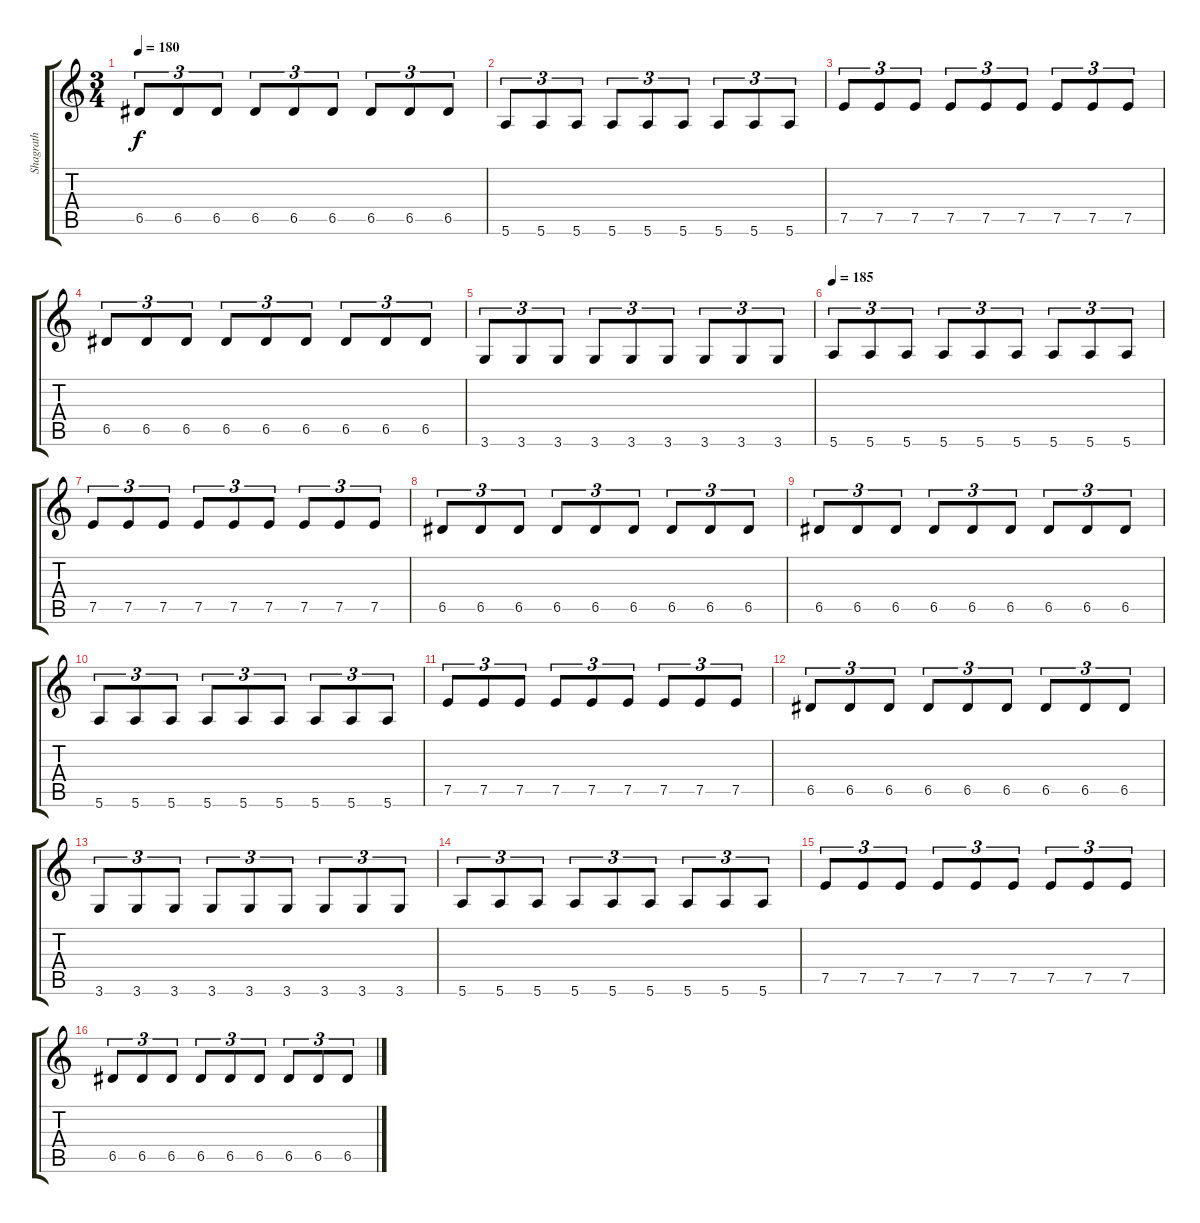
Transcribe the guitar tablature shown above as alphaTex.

\track ("Shagrath" "Shagrath") {instrument distortionguitar}
\staff {score tabs}
\tuning (E4 B3 G3 D3 A2 E2) {hide}
\ts (3 4)
\tempo 180
\clef g2
\ks c
6.5.8{tu (3 2) dy f} 6.5.8{tu (3 2)} 6.5.8{tu (3 2)} 6.5.8{tu (3 2)} 6.5.8{tu (3 2)} 6.5.8{tu (3 2)} 6.5.8{tu (3 2)} 6.5.8{tu (3 2)} 6.5.8{tu (3 2)} |
5.6.8{tu (3 2)} 5.6.8{tu (3 2)} 5.6.8{tu (3 2)} 5.6.8{tu (3 2)} 5.6.8{tu (3 2)} 5.6.8{tu (3 2)} 5.6.8{tu (3 2)} 5.6.8{tu (3 2)} 5.6.8{tu (3 2)} |
7.5.8{tu (3 2)} 7.5.8{tu (3 2)} 7.5.8{tu (3 2)} 7.5.8{tu (3 2)} 7.5.8{tu (3 2)} 7.5.8{tu (3 2)} 7.5.8{tu (3 2)} 7.5.8{tu (3 2)} 7.5.8{tu (3 2)} |
6.5.8{tu (3 2)} 6.5.8{tu (3 2)} 6.5.8{tu (3 2)} 6.5.8{tu (3 2)} 6.5.8{tu (3 2)} 6.5.8{tu (3 2)} 6.5.8{tu (3 2)} 6.5.8{tu (3 2)} 6.5.8{tu (3 2)} |
3.6.8{tu (3 2)} 3.6.8{tu (3 2)} 3.6.8{tu (3 2)} 3.6.8{tu (3 2)} 3.6.8{tu (3 2)} 3.6.8{tu (3 2)} 3.6.8{tu (3 2)} 3.6.8{tu (3 2)} 3.6.8{tu (3 2)} |
\tempo 185
5.6.8{tu (3 2)} 5.6.8{tu (3 2)} 5.6.8{tu (3 2)} 5.6.8{tu (3 2)} 5.6.8{tu (3 2)} 5.6.8{tu (3 2)} 5.6.8{tu (3 2)} 5.6.8{tu (3 2)} 5.6.8{tu (3 2)} |
7.5.8{tu (3 2)} 7.5.8{tu (3 2)} 7.5.8{tu (3 2)} 7.5.8{tu (3 2)} 7.5.8{tu (3 2)} 7.5.8{tu (3 2)} 7.5.8{tu (3 2)} 7.5.8{tu (3 2)} 7.5.8{tu (3 2)} |
6.5.8{tu (3 2)} 6.5.8{tu (3 2)} 6.5.8{tu (3 2)} 6.5.8{tu (3 2)} 6.5.8{tu (3 2)} 6.5.8{tu (3 2)} 6.5.8{tu (3 2)} 6.5.8{tu (3 2)} 6.5.8{tu (3 2)} |
6.5.8{tu (3 2)} 6.5.8{tu (3 2)} 6.5.8{tu (3 2)} 6.5.8{tu (3 2)} 6.5.8{tu (3 2)} 6.5.8{tu (3 2)} 6.5.8{tu (3 2)} 6.5.8{tu (3 2)} 6.5.8{tu (3 2)} |
5.6.8{tu (3 2)} 5.6.8{tu (3 2)} 5.6.8{tu (3 2)} 5.6.8{tu (3 2)} 5.6.8{tu (3 2)} 5.6.8{tu (3 2)} 5.6.8{tu (3 2)} 5.6.8{tu (3 2)} 5.6.8{tu (3 2)} |
7.5.8{tu (3 2)} 7.5.8{tu (3 2)} 7.5.8{tu (3 2)} 7.5.8{tu (3 2)} 7.5.8{tu (3 2)} 7.5.8{tu (3 2)} 7.5.8{tu (3 2)} 7.5.8{tu (3 2)} 7.5.8{tu (3 2)} |
6.5.8{tu (3 2)} 6.5.8{tu (3 2)} 6.5.8{tu (3 2)} 6.5.8{tu (3 2)} 6.5.8{tu (3 2)} 6.5.8{tu (3 2)} 6.5.8{tu (3 2)} 6.5.8{tu (3 2)} 6.5.8{tu (3 2)} |
3.6.8{tu (3 2)} 3.6.8{tu (3 2)} 3.6.8{tu (3 2)} 3.6.8{tu (3 2)} 3.6.8{tu (3 2)} 3.6.8{tu (3 2)} 3.6.8{tu (3 2)} 3.6.8{tu (3 2)} 3.6.8{tu (3 2)} |
5.6.8{tu (3 2)} 5.6.8{tu (3 2)} 5.6.8{tu (3 2)} 5.6.8{tu (3 2)} 5.6.8{tu (3 2)} 5.6.8{tu (3 2)} 5.6.8{tu (3 2)} 5.6.8{tu (3 2)} 5.6.8{tu (3 2)} |
7.5.8{tu (3 2)} 7.5.8{tu (3 2)} 7.5.8{tu (3 2)} 7.5.8{tu (3 2)} 7.5.8{tu (3 2)} 7.5.8{tu (3 2)} 7.5.8{tu (3 2)} 7.5.8{tu (3 2)} 7.5.8{tu (3 2)} |
6.5.8{tu (3 2)} 6.5.8{tu (3 2)} 6.5.8{tu (3 2)} 6.5.8{tu (3 2)} 6.5.8{tu (3 2)} 6.5.8{tu (3 2)} 6.5.8{tu (3 2)} 6.5.8{tu (3 2)} 6.5.8{tu (3 2)}
